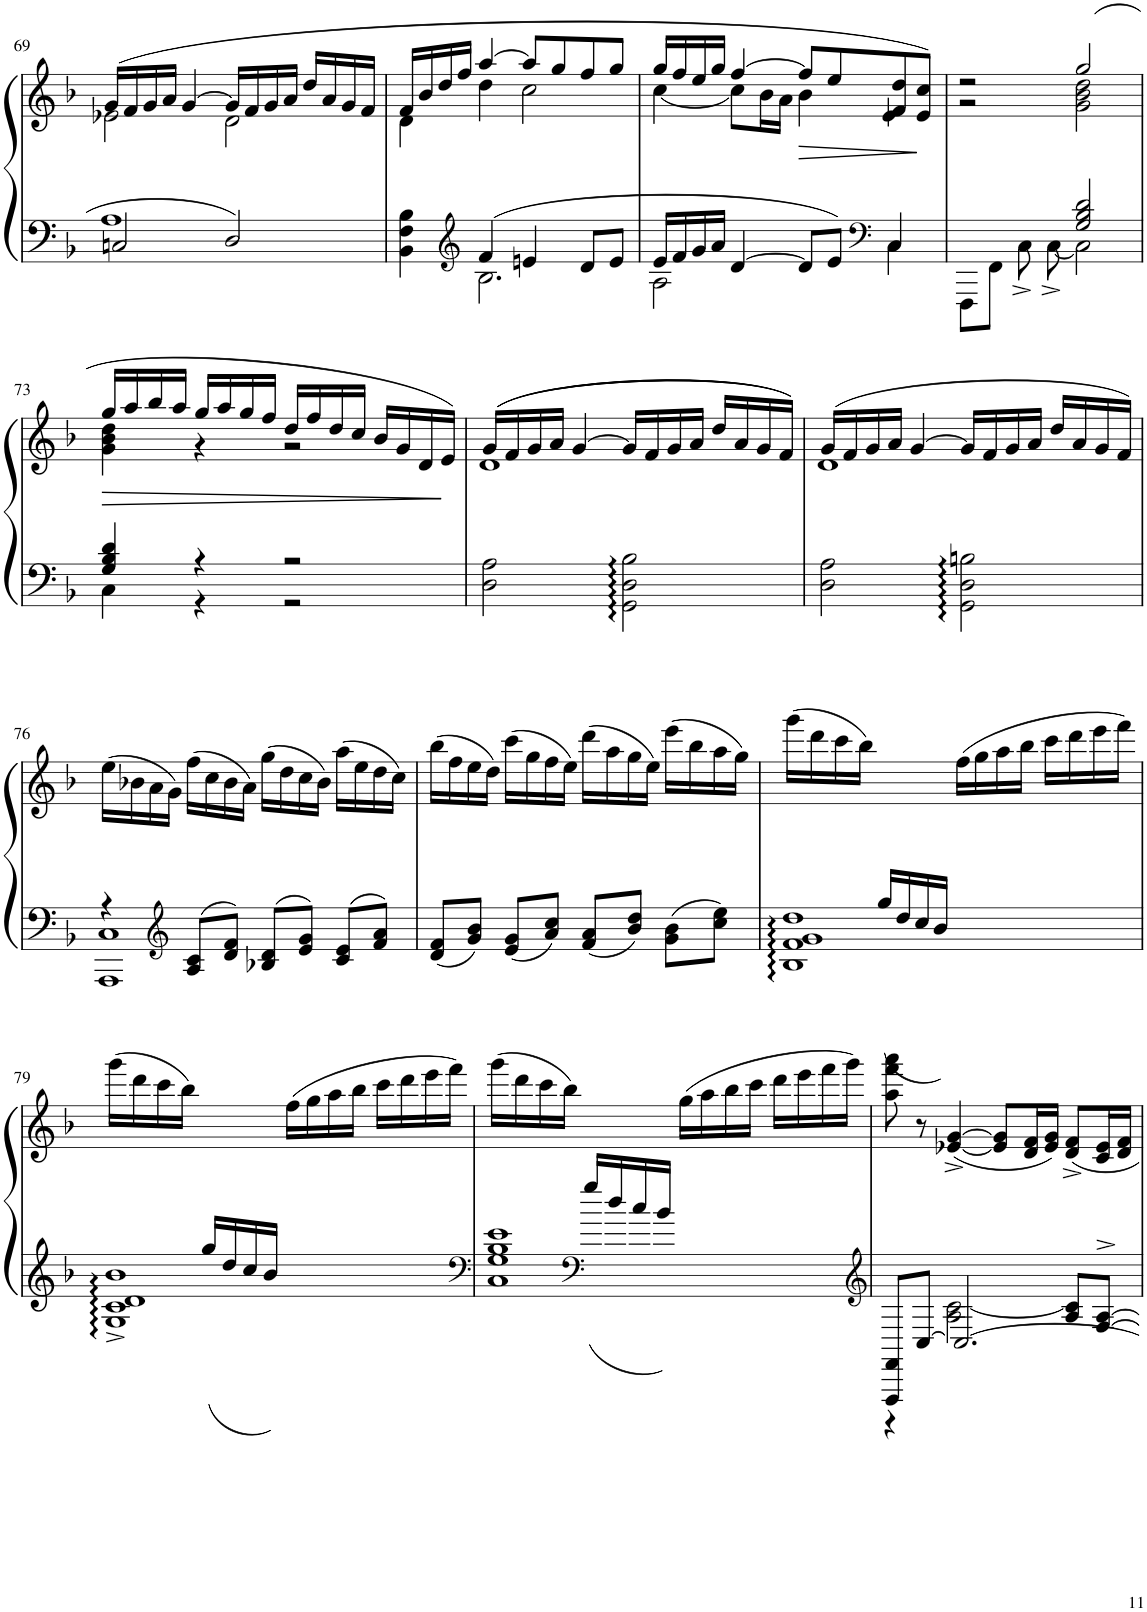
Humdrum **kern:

**kern	**kern	**dynam
*part1	*part1	*part1
*staff2	*staff1	*staff1/2
*I"Piano	*	*
*I'Pno	*	*
!!LO:PB:g=z
*clefF4	*clefG2	*
*k[b-]	*k[b-]	*
*M4/4	*M4/4	*
*met(c)	*met(c)	*
=69	=69	=69
*^	*^	*
2Cn/	1A	(16g/LL	2e-X\	.
.	.	16f/	.	.
.	.	16g/	.	.
.	.	16a/JJ	.	.
.	.	[4g/	.	.
2D/	.	16g/LL]	2d\	.
.	.	16f/	.	.
.	.	16g/	.	.
.	.	16a/JJ	.	.
.	.	16dd/LL	.	.
.	.	16a/	.	.
.	.	16g/	.	.
.	.	16f/JJ	.	.
=70	=70	=70	=70	=70
4BB-\ 4F\ 4B-\	4ryy	16f/LL	4d\	.
.	.	16b-/	.	.
.	.	16dd/	.	.
.	.	16ff/JJ	.	.
*clefG2	*	*	*	*
4f/	2.B-\	[4aa/	4dd\	.
4en/	.	8aa/L]	2cc\	.
.	.	8gg/	.	.
8d/L	.	8ff/	.	.
8e/J	.	8gg/J	.	.
=71	=71	=71	=71	=71
16e/LL	2A\	16gg/LL	[4cc\	.
16f/	.	16ff/	.	.
16g/	.	16ee/	.	.
16a/JJ	.	16gg/JJ	.	.
[4d/	.	[4ff/	8cc\L]	.
.	.	.	16b-\L	.
.	.	.	16a\JJ	.
!	!	!	!	!LO:HP:b
8d/L]	4ryy	8ff/L]	4b-\	>
8e/J	.	8ee/	.	.
*clefF4	*	*	*	*
4C/	4C\	8f/ 8dd/	4b-\	.
.	.	8e/ 8cc/J)	.	]
=72	=72	=72	=72	=72
2ryy	8FFF\L	2r	2r	.
.	8FF\J	.	.	.
.	8C^\	.	.	.
.	[8C^\	.	.	.
2G/ 2B-/ 2d/	2C\]	(2gg/	2g\ 2b-\ 2dd\	.
!!LO:LB:g=z	!!
=73	=73	=73	=73	=73
!	!	!	!	!LO:HP:b
4G/ 4B-/ 4d/	4C\	16gg/LL	4g\ 4b-\ 4dd\	>
.	.	16aa/	.	.
.	.	16bb-/	.	.
.	.	16aa/JJ	.	.
4r	4r	16gg/LL	4r	.
.	.	16aa/	.	.
.	.	16gg/	.	.
.	.	16ff/JJ	.	.
2r	2r	16dd/LL	2r	.
.	.	16ff/	.	.
.	.	16dd/	.	.
.	.	16cc/JJ	.	.
.	.	16b-/LL	.	.
.	.	16g/	.	.
.	.	16d/	.	.
.	.	16e/JJ)	.	]
*v	*v	*	*	*
=74	=74	=74	=74
2D\ 2A\	((16g/LL	1d	.
.	16f/	.	.
.	16g/	.	.
.	16a/JJ	.	.
.	[4g/	.	.
2GG\ 2D\ 2B-\	16g/LL]	.	.
.	16f/	.	.
.	16g/	.	.
.	16a/JJ	.	.
.	16dd/LL	.	.
.	16a/	.	.
.	16g/	.	.
.	16f/JJ))	.	.
=75	=75	=75	=75
2D\ 2A\	(16g/LL	1d	.
.	16f/	.	.
.	16g/	.	.
.	16a/JJ	.	.
.	[4g/	.	.
2GG\ 2D\ 2Bn\	16g/LL]	.	.
.	16f/	.	.
.	16g/	.	.
.	16a/JJ	.	.
.	16dd/LL	.	.
.	16a/	.	.
.	16g/	.	.
.	16f/JJ)	.	.
*	*v	*v	*
!!LO:LB:g=z
=76	=76	=76
*^	*	*
4r	1AAA 1C	(16ee\LL	.
.	.	16b-X\	.
.	.	16a\	.
.	.	16g\JJ)	.
*clefG2	*	*	*
8A/ 8c/L	.	(16ff\LL	.
.	.	16cc\	.
8d/ 8f/J	.	16b-\	.
.	.	16a\JJ)	.
8B-X/ 8d/L	.	(16gg\LL	.
.	.	16dd\	.
8e/ 8g/J	.	16cc\	.
.	.	16b-\JJ)	.
8c/ 8e/L	.	(16aa\LL	.
.	.	16ee\	.
8f/ 8a/J	.	16dd\	.
.	.	16cc\JJ)	.
*v	*v	*	*
=77	=77	=77
8d/ 8f/L	(16bb-\LL	.
.	16ff\	.
8g/ 8b-/J	16ee\	.
.	16dd\JJ)	.
8e/ 8g/L	(16ccc\LL	.
.	16gg\	.
8a/ 8cc/J	16ff\	.
.	16ee\JJ)	.
8f/ 8a/L	(16ddd\LL	.
.	16aa\	.
8b-/ 8dd/J	16gg\	.
.	16ee\JJ)	.
8g\ 8b-\L	(16eee\LL	.
.	16bb-\	.
8cc\ 8ee\J	16aa\	.
.	16gg\JJ)	.
=78	=78	=78
*^	*	*
4ryy	1B- 1f 1g 1dd	(16ggg\LL	.
.	.	16ddd\	.
.	.	16ccc\	.
.	.	16bb-\JJ)	.
16gg/LL	.	4ryy	.
16dd/	.	.	.
16cc/	.	.	.
16b-/JJ	.	.	.
2ryy	.	(16ff\LL	.
.	.	16gg\	.
.	.	16aa\	.
.	.	16bb-\JJ	.
.	.	16ccc\LL	.
.	.	16ddd\	.
.	.	16eee\	.
.	.	16fff\JJ)	.
!!LO:LB:g=z
=79	=79	=79	=79
4ryy	1G^ 1c^ 1d^ 1b-^	(16ggg\LL	.
.	.	16ddd\	.
.	.	16ccc\	.
.	.	16bb-\JJ)	.
16gg/LL	.	4ryy	.
16dd/	.	.	.
16cc/	.	.	.
16b-/JJ	.	.	.
2ryy	.	(16ff\LL	.
.	.	16gg\	.
.	.	16aa\	.
.	.	16bb-\JJ	.
.	.	16ccc\LL	.
.	.	16ddd\	.
.	.	16eee\	.
.	.	16fff\JJ)	.
=80	=80	=80	=80
*clefF4	*	*	*
4ryy	1C 1G 1B- 1e	(16ggg\LL	.
.	.	16ddd\	.
.	.	16ccc\	.
.	.	16bb-\JJ)	.
*clefF4	*	*	*
16gg/LL	.	4ryy	.
16dd/	.	.	.
16cc/	.	.	.
16b-/JJ	.	.	.
2ryy	.	(16gg\LL	.
.	.	16aa\	.
.	.	16bb-\	.
.	.	16ccc\JJ	.
.	.	16ddd\LL	.
.	.	16eee\	.
.	.	16fff\	.
.	.	16ggg\JJ)	.
=81	=81	=81	=81
*clefG2	*	*	*
8FFF/ 8FF/L	4r	8aa\ 8fff\ 8aaa\	.
[8C/J	.	8r	.
2.C/_	2A\ [2c\	([4e-X/^ [4g/^	.
.	.	8e-/] 8g/]L	.
.	.	16d/ 16f/L	.
.	.	16e-/ 16g/JJ)	.
.	8A/ 8c/]L	8d/^ 8f/^L	.
.	[8F/^ [8A/^J	16c/ 16e-/L	.
.	.	16d/ 16f/JJ	.
*v	*v	*	*
=	=	=
*-	*-	*-
